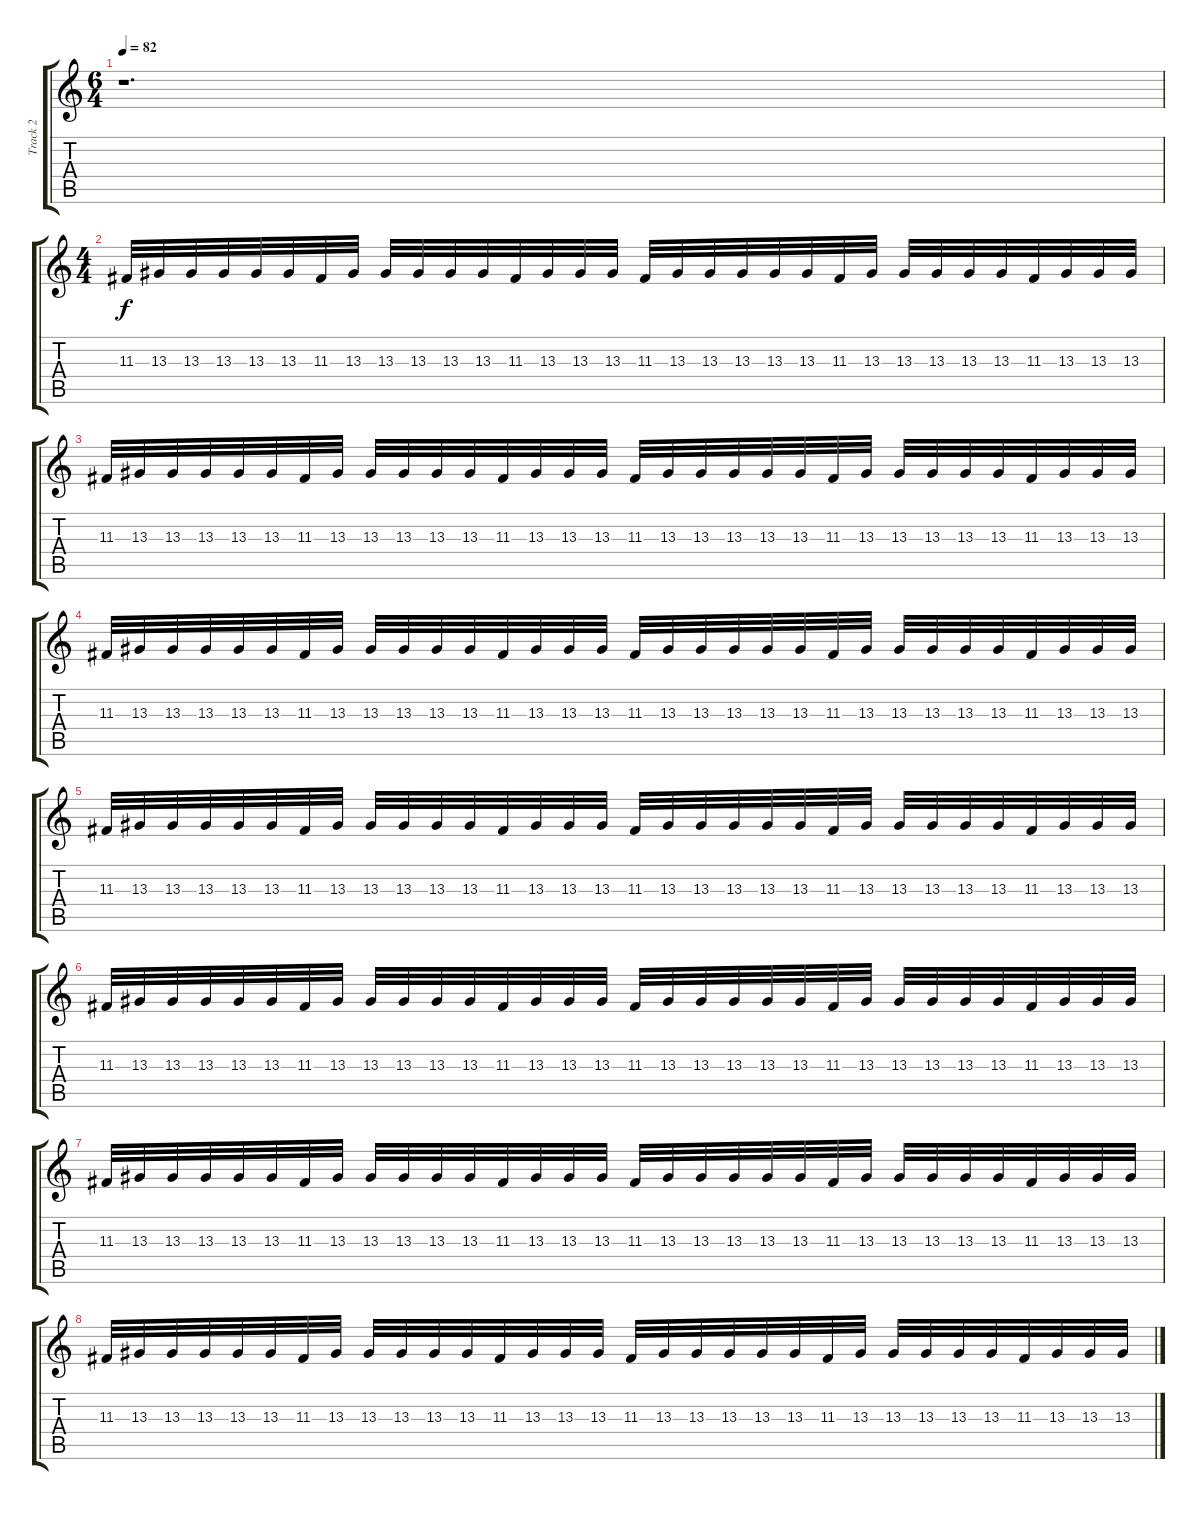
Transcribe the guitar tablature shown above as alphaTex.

\track ("Track 2" "Track 2") {instrument vibraphone}
\staff {score tabs}
\tuning (E4 B3 G3 D3 A2 E2) {hide}
\ts (6 4)
\tempo 82
\clef g2
\ks c
r.1{d dy f} |
\ts (4 4)
11.3.32{volume 10 instrument woodblock} 13.3.32 13.3.32 13.3.32 13.3.32 13.3.32 11.3.32 13.3.32 13.3.32 13.3.32 13.3.32 13.3.32 11.3.32 13.3.32 13.3.32 13.3.32 11.3.32 13.3.32 13.3.32 13.3.32 13.3.32 13.3.32 11.3.32 13.3.32 13.3.32 13.3.32 13.3.32 13.3.32 11.3.32 13.3.32 13.3.32 13.3.32 |
11.3.32{volume 10 instrument woodblock} 13.3.32 13.3.32 13.3.32 13.3.32 13.3.32 11.3.32 13.3.32 13.3.32 13.3.32 13.3.32 13.3.32 11.3.32 13.3.32 13.3.32 13.3.32 11.3.32 13.3.32 13.3.32 13.3.32 13.3.32 13.3.32 11.3.32 13.3.32 13.3.32 13.3.32 13.3.32 13.3.32 11.3.32 13.3.32 13.3.32 13.3.32 |
11.3.32{volume 10 instrument woodblock} 13.3.32 13.3.32 13.3.32 13.3.32 13.3.32 11.3.32 13.3.32 13.3.32 13.3.32 13.3.32 13.3.32 11.3.32 13.3.32 13.3.32 13.3.32 11.3.32 13.3.32 13.3.32 13.3.32 13.3.32 13.3.32 11.3.32 13.3.32 13.3.32 13.3.32 13.3.32 13.3.32 11.3.32 13.3.32 13.3.32 13.3.32 |
11.3.32{volume 10 instrument woodblock} 13.3.32 13.3.32 13.3.32 13.3.32 13.3.32 11.3.32 13.3.32 13.3.32 13.3.32 13.3.32 13.3.32 11.3.32 13.3.32 13.3.32 13.3.32 11.3.32 13.3.32 13.3.32 13.3.32 13.3.32 13.3.32 11.3.32 13.3.32 13.3.32 13.3.32 13.3.32 13.3.32 11.3.32 13.3.32 13.3.32 13.3.32 |
11.3.32{volume 10 instrument woodblock} 13.3.32 13.3.32 13.3.32 13.3.32 13.3.32 11.3.32 13.3.32 13.3.32 13.3.32 13.3.32 13.3.32 11.3.32 13.3.32 13.3.32 13.3.32 11.3.32 13.3.32 13.3.32 13.3.32 13.3.32 13.3.32 11.3.32 13.3.32 13.3.32 13.3.32 13.3.32 13.3.32 11.3.32 13.3.32 13.3.32 13.3.32 |
11.3.32{volume 10 instrument woodblock} 13.3.32 13.3.32 13.3.32 13.3.32 13.3.32 11.3.32 13.3.32 13.3.32 13.3.32 13.3.32 13.3.32 11.3.32 13.3.32 13.3.32 13.3.32 11.3.32 13.3.32 13.3.32 13.3.32 13.3.32 13.3.32 11.3.32 13.3.32 13.3.32 13.3.32 13.3.32 13.3.32 11.3.32 13.3.32 13.3.32 13.3.32 |
11.3.32{volume 10 instrument woodblock} 13.3.32 13.3.32 13.3.32 13.3.32 13.3.32 11.3.32 13.3.32 13.3.32 13.3.32 13.3.32 13.3.32 11.3.32 13.3.32 13.3.32 13.3.32 11.3.32 13.3.32 13.3.32 13.3.32 13.3.32 13.3.32 11.3.32 13.3.32 13.3.32 13.3.32 13.3.32 13.3.32 11.3.32 13.3.32 13.3.32 13.3.32
